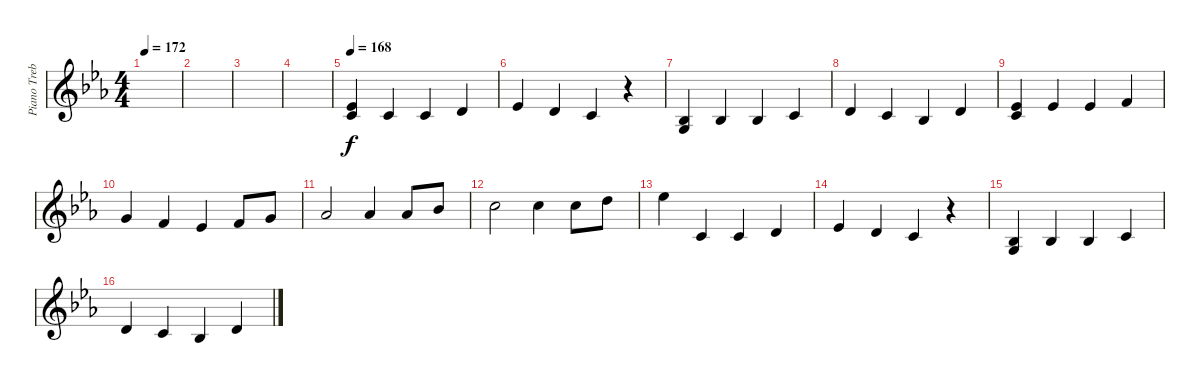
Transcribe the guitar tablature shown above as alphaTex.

\track ("Piano Treble" "Piano Treb") {instrument acousticgrandpiano}
\staff {score}
\tuning (E4 B3 G3 D3 A2 E2) {hide}
\ts (4 4)
\tempo 172
\clef g2
\ks cminor
|
|
|
|
\tempo 168
(4.2 5.3).4 1.2.4 1.2.4 3.2.4 |
4.2.4 3.2.4 1.2.4 r.4 |
(3.3 5.4).4 3.3.4 3.3.4 1.2.4 |
3.2.4 1.2.4 3.3.4 3.2.4 |
(1.2 8.3).4 4.2.4 4.2.4 1.1.4 |
3.1.4 1.1.4 4.2.4 1.1.8 3.1.8 |
4.1.2 4.1.4 4.1.8 6.1.8 |
8.1.2 8.1.4 8.1.8 10.1.8 |
11.1.4 1.2.4 1.2.4 3.2.4 |
4.2.4 3.2.4 1.2.4 r.4 |
(3.3 5.4).4 3.3.4 3.3.4 1.2.4 |
3.2.4 1.2.4 3.3.4 3.2.4
